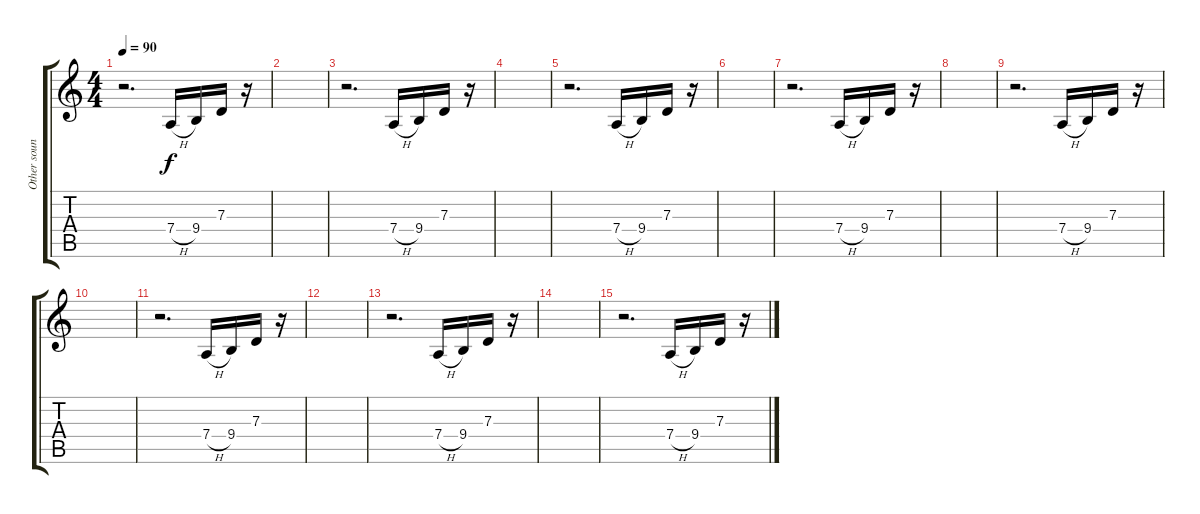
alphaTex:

\track ("Other sounds" "Other soun") {instrument ocarina}
\staff {score tabs}
\tuning (E4 B3 G3 D3 A2 E2) {hide}
\ts (4 4)
\tempo 90
\clef g2
\ks c
r.2{d dy f} 7.4{h}.16 9.4.16 7.3.16 r.16 |
|
r.2{d} 7.4{h}.16 9.4.16 7.3.16 r.16 |
|
r.2{d} 7.4{h}.16 9.4.16 7.3.16 r.16 |
|
r.2{d} 7.4{h}.16 9.4.16 7.3.16 r.16 |
|
r.2{d} 7.4{h}.16 9.4.16 7.3.16 r.16 |
|
r.2{d} 7.4{h}.16 9.4.16 7.3.16 r.16 |
|
r.2{d} 7.4{h}.16 9.4.16 7.3.16 r.16 |
|
r.2{d} 7.4{h}.16 9.4.16 7.3.16 r.16
